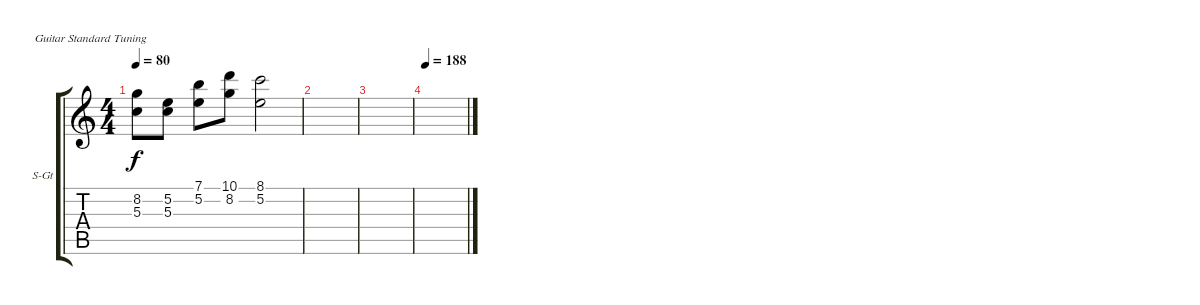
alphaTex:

\bracketExtendMode groupsimilarinstruments
\firstSystemTrackNameOrientation horizontal
\otherSystemsTrackNameOrientation horizontal
\track ("Arr. Gtr" "S-Gt") {instrument acousticguitarsteel}
\staff {score tabs}
\tuning (E4 B3 G3 D3 A2 E2)
\ts (4 4)
\tempo 80
\clef g2
\ks c
(8.2 5.3).8{dy f} (5.2 5.3).8 (7.1 5.2).8 (10.1 8.2).8 (8.1 5.2).2 |
|
|
\tempo 188
